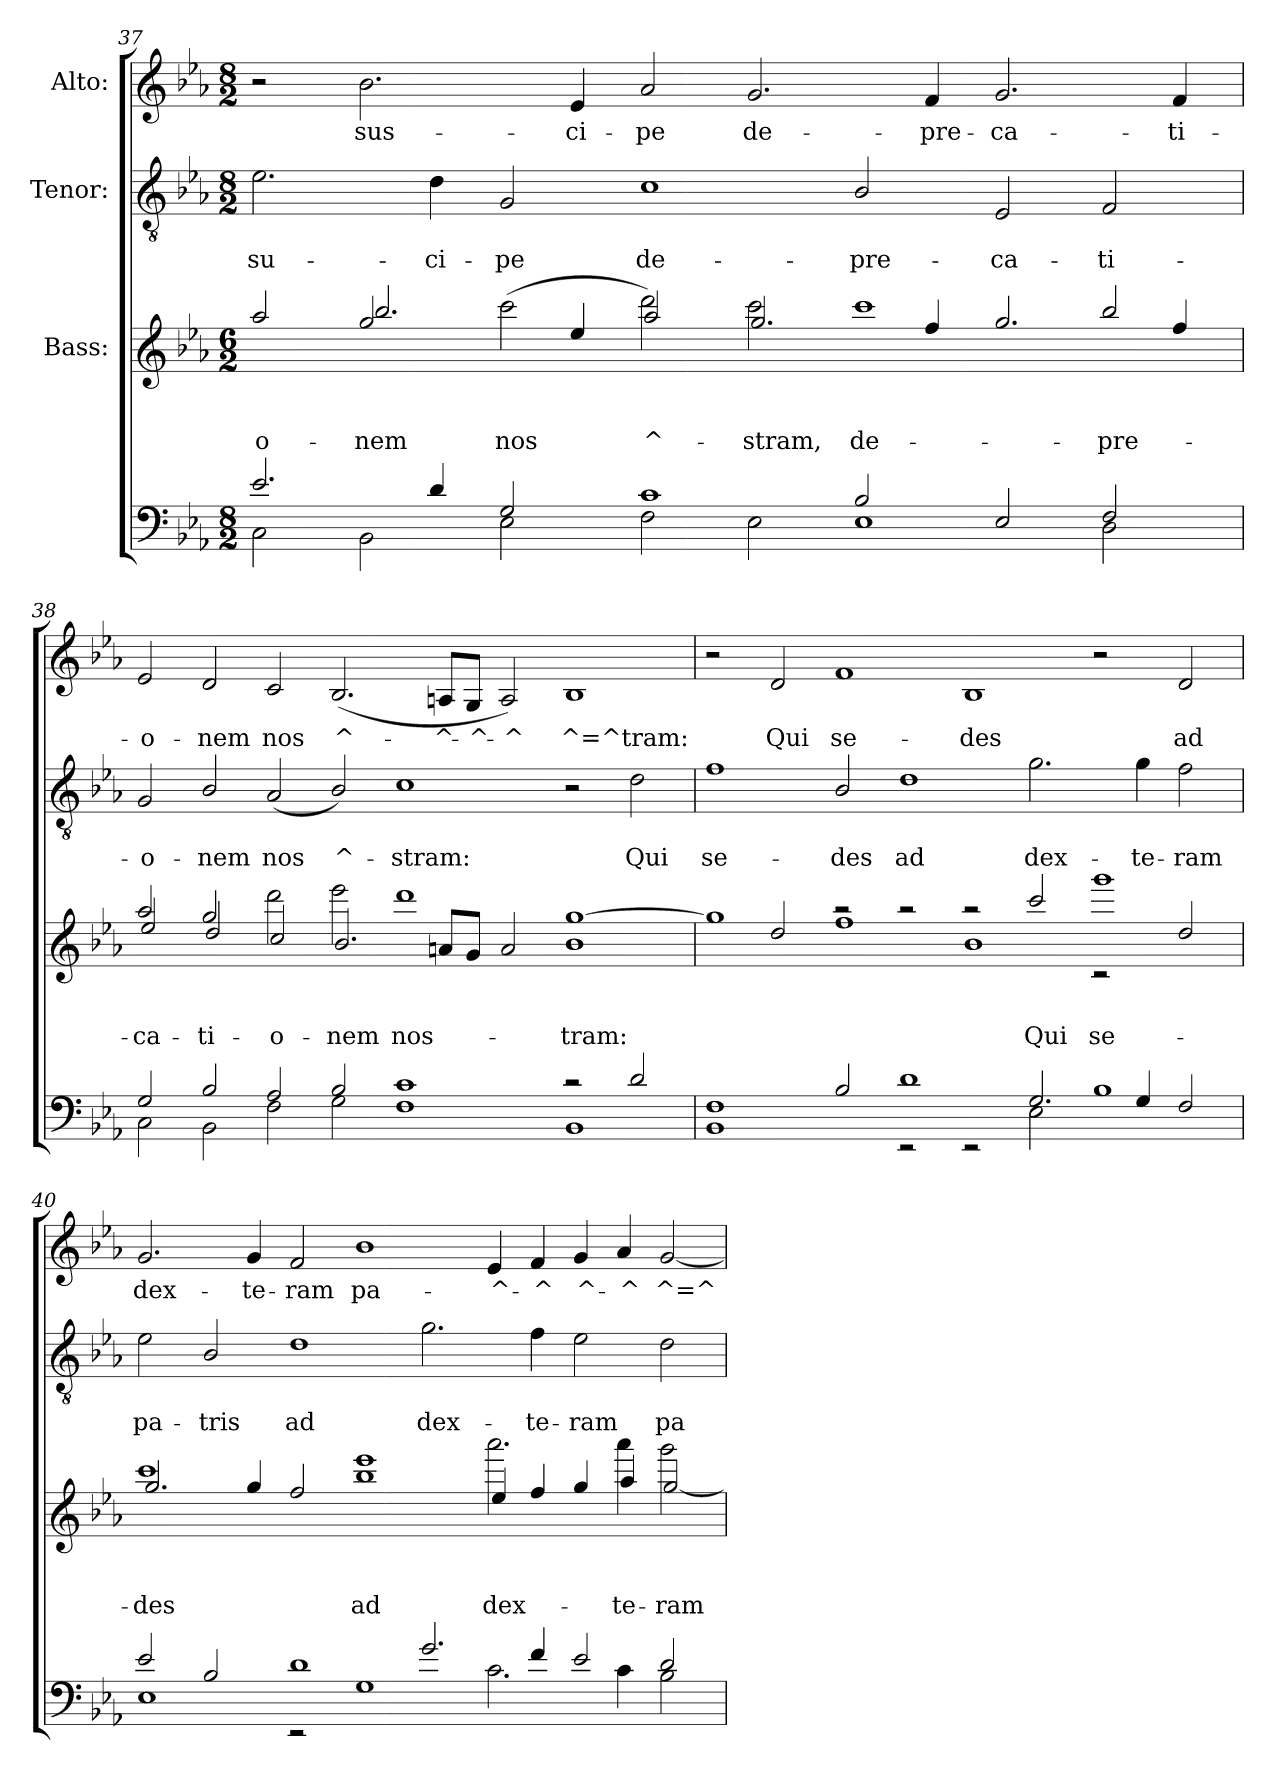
**kern	**kern	**text	**text	**text	**kern	**text	**text	**kern	**text
*part4	*part3	*part3	*part3	*part3	*part2	*part2	*part2	*part1	*part1
*staff4	*staff3	*staff3	*staff3	*staff3	*staff2	*staff2	*staff2	*staff1	*staff1
*	*I"Bass:	*	*	*	*I"Tenor:	*	*	*I"Alto:	*
*clefF4	*clefG2	*	*	*	*clefGv2	*	*	*clefG2	*
*	*ITrd7c12	*	*	*	*	*	*	*	*
*k[b-e-a-]	*k[b-e-a-]	*	*	*	*k[b-e-a-]	*	*	*k[b-e-a-]	*
*E-:	*E-:	*	*	*	*E-:	*	*	*E-:	*
*M8/2	*M6/2	*	*	*	*M8/2	*	*	*M8/2	*
=37	=37	=37	=37	=37	=37	=37	=37	=37	=37
*^	*	*	*	*	*	*	*	*	*
!	!	!	!	!	!LO:LY:b	!	!	!LO:LY:b	!	!
*	*	*^	*	*	*	*	*	*	*	*
2.e-/	2C\	2a-/	2ryy	.	.	-o-	2.e-\	.	su-	2r	.
!	!	!	!	!	!	!LO:LY:b	!	!	!	!	!LO:LY:b
.	2BB-\	2g/	2.b-/	.	.	-nem	.	.	.	2.b-\	sus-
!	!	!	!	!	!	!	!	!	!LO:LY:b	!	!
4d/	.	.	.	.	.	.	4d\	.	-ci-	.	.
!	!	!	!	!	!	!LO:LY:b	!	!	!LO:LY:b	!	!
2G/	2E-\	(>2cc\	.	.	.	nos	2G/	.	-pe	.	.
!	!	!	!	!	!	!	!	!	!	!	!LO:LY:b
.	.	.	4e-/	.	.	.	.	.	.	4e-/	-ci-
!	!	!	!	!	!	!LO:LY:b	!	!	!LO:LY:b	!	!LO:LY:b
1c	2F\	2dd\)	2a-/	.	.	^-	1c	.	de-	2a-/	-pe
!	!	!	!	!	!	!LO:LY:b	!	!	!	!	!LO:LY:b
.	2E-\	2cc\	2.g/	.	.	-stram,	.	.	.	2.g/	de-
!	!	!	!	!	!	!LO:LY:b	!	!	!LO:LY:b	!	!
2B-/	1E-	1cc	.	.	.	de-	2B-/	.	-pre-	.	.
!	!	!	!	!	!	!	!	!	!	!	!LO:LY:b
.	.	.	4f/	.	.	.	.	.	.	4f/	-pre-
!	!	!	!	!	!	!	!	!	!LO:LY:b	!	!LO:LY:b
2E-/	.	.	2.g/	.	.	.	2E-/	.	-ca-	2.g/	-ca-
!	!	!	!	!	!	!LO:LY:b	!	!	!LO:LY:b	!	!
2F/	2D\	2b-/	.	.	.	-pre-	2F/	.	-ti-	.	.
!	!	!	!	!	!	!	!	!	!	!	!LO:LY:b
.	.	.	4f/	.	.	.	.	.	.	4f/	-ti-
!!LO:LB:g=z
=38	=38	=38	=38	=38	=38	=38	=38	=38	=38	=38	=38
!	!	!	!	!	!	!LO:LY:b	!	!	!LO:LY:b	!	!LO:LY:b
2G/	2C\	2a-/	2e-/	.	.	-ca-	2G/	.	-o-	2e-/	-o-
!	!	!	!	!	!	!LO:LY:b	!	!	!LO:LY:b	!	!LO:LY:b
2B-/	2BB-\	2g/	2d/	.	.	-ti-	2B-/	.	-nem	2d/	-nem
!	!	!	!	!	!	!LO:LY:b	!	!	!LO:LY:b	!	!LO:LY:b
2A-/	2F\	2dd\	2c/	.	.	-o-	(<2A-/	.	nos	2c/	nos
!	!	!	!	!	!	!LO:LY:b	!	!	!LO:LY:b	!	!LO:LY:b
2B-/	2G\	2ee-\	2.B-/	.	.	-nem	2B-/)	.	^-	(<2.B-/	^-
!	!	!	!	!	!	!LO:LY:b	!	!	!LO:LY:b	!	!
1c	1F	1dd	.	.	.	nos-	1c	.	-stram:	.	.
!	!	!	!	!	!	!	!	!	!	!	!LO:LY:b
.	.	.	8An/L	.	.	.	.	.	.	8An/L	-^-
!	!	!	!	!	!	!	!	!	!	!	!LO:LY:b
.	.	.	8G/J	.	.	.	.	.	.	8G/J	-^-
!	!	!	!	!	!	!	!	!	!	!	!LO:LY:b
.	.	.	2A/	.	.	.	.	.	.	2A/)	-^
!	!	!	!	!	!	!LO:LY:b	!	!	!	!	!LO:LY:b
2rc	1BB-	[<1g	1B-	.	.	-tram:	2r	.	.	1B-	^=^tram:
!	!	!	!	!	!	!	!	!	!LO:LY:b	!	!
2d/	.	.	.	.	.	.	2d\	.	Qui	.	.
!!LO:LB:g=z
=39	=39	=39	=39	=39	=39	=39	=39	=39	=39	=39	=39
!	!	!	!	!	!	!	!	!	!LO:LY:b	!	!
1F	1BB-	1g]	2ryy	.	.	.	1f	.	se-	2r	.
!	!	!	!	!	!	!	!	!	!	!	!LO:LY:b
.	.	.	2d/	.	.	.	.	.	.	2d/	Qui
!	!	!	!	!	!	!	!	!	!LO:LY:b	!	!LO:LY:b
2B-/	2ryy	2raa	1f	.	.	.	2B-/	.	-des	1f	se-
!	!	!	!	!	!	!	!	!	!LO:LY:b	!	!
1d	2rEE	2raa	.	.	.	.	1d	.	ad	.	.
!	!	!	!	!	!	!	!	!	!	!	!LO:LY:b
.	2rEE	2raa	1B-	.	.	.	.	.	.	1B-	-des
!	!	!	!	!	!	!LO:LY:b	!	!	!LO:LY:b	!	!
2.G/	2E-\	2cc/	.	.	.	Qui	2.g\	.	dex-	.	.
!	!	!	!	!	!	!LO:LY:b	!	!	!	!	!
.	1B-	1gg	2rc	.	.	se-	.	.	.	2r	.
!	!	!	!	!	!	!	!	!	!LO:LY:b	!	!
4G/	.	.	.	.	.	.	4g\	.	-te-	.	.
!	!	!	!	!	!	!	!	!	!LO:LY:b	!	!LO:LY:b
2F/	.	.	2d/	.	.	.	2f\	.	-ram	2d/	ad
=40	=40	=40	=40	=40	=40	=40	=40	=40	=40	=40	=40
!	!	!	!	!	!	!LO:LY:b	!	!	!LO:LY:b	!	!LO:LY:b
2e-/	1E-	1cc	2.g/	.	.	-des	2e-\	.	pa-	2.g/	dex-
!	!	!	!	!	!	!	!	!	!LO:LY:b	!	!
2B-/	.	.	.	.	.	.	2B-/	.	-tris	.	.
!	!	!	!	!	!	!	!	!	!	!	!LO:LY:b
.	.	.	4g/	.	.	.	.	.	.	4g/	-te-
!	!	!	!	!	!	!	!	!	!LO:LY:b	!	!LO:LY:b
1d	2rEE	2ryy	2f/	.	.	.	1d	.	ad	2f/	-ram
!	!	!	!	!	!	!LO:LY:b	!	!	!	!	!LO:LY:b
.	1G	1ee-	1b-	.	.	ad	.	.	.	1b-	pa-
!	!	!	!	!	!	!	!	!	!LO:LY:b	!	!
2.g/	.	.	.	.	.	.	2.g\	.	dex-	.	.
!	!	!	!	!	!	!LO:LY:b	!	!	!	!	!LO:LY:b
.	2.c\	2.aa-\	4e-/	.	.	dex-	.	.	.	4e-/	-^-
!	!	!	!	!	!	!	!	!	!LO:LY:b	!	!LO:LY:b
4f/	.	.	4f/	.	.	.	4f\	.	-te-	4f/	-^
!	!	!	!	!	!	!	!	!	!LO:LY:b	!	!LO:LY:b
2e-/	.	.	4g/	.	.	.	2e-\	.	-ram	4g/	^-
!	!	!	!	!	!	!LO:LY:b	!	!	!	!	!LO:LY:b
.	4c\	4aa-\	4a-/	.	.	-te-	.	.	.	4a-/	-^
!	!	!	!	!	!	!LO:LY:b	!	!	!LO:LY:b	!	!LO:LY:b
2d/	2B-\	2gg\	[<2g/	.	.	-ram	2d\	.	pa-	[<2g/	^=^
*v	*v	*	*	*	*	*	*	*	*	*	*
*	*v	*v	*	*	*	*	*	*	*	*
=	=	=	=	=	=	=	=	=	=
*-	*-	*-	*-	*-	*-	*-	*-	*-	*-
